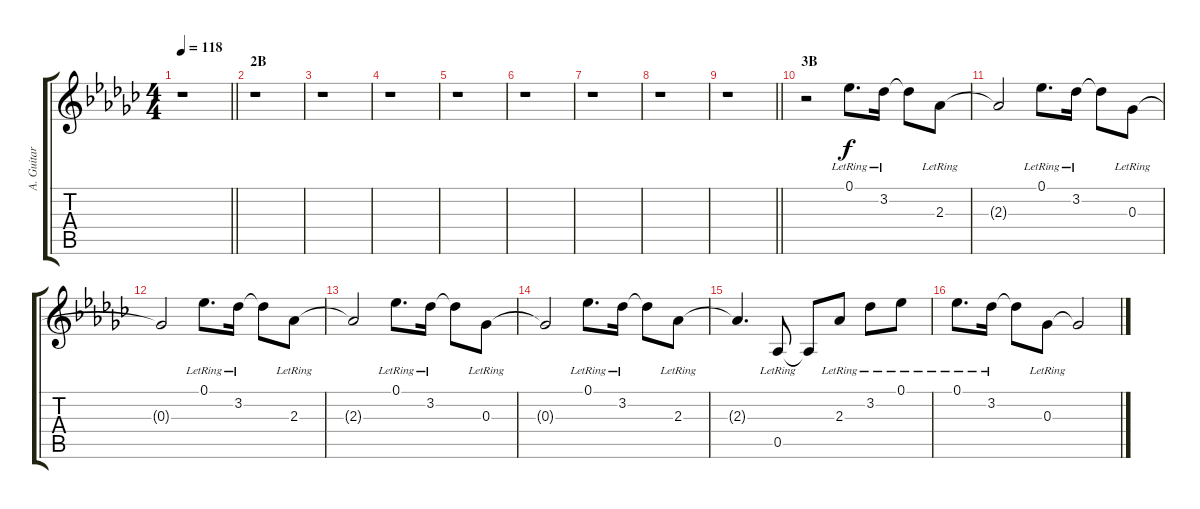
\track ("A. Guitar I" "A. Guitar ") {instrument acousticguitarsteel}
\staff {score tabs}
\tuning (Eb4 Bb3 Gb3 Db3 Ab2 Eb2) {hide}
\ts (4 4)
\tempo 118
\clef g2
\barLineRight lightlight
\ks gb
r.1{dy f} |
\section ("" "2B")
r.1 |
r.1 |
r.1 |
r.1 |
r.1 |
r.1 |
r.1 |
\barLineRight lightlight
r.1 |
\section ("" "3B")
r.2 0.1{lr}.8{d} 3.2{lr}.16 3.2{t}.8 2.3{lr}.8 |
2.3{t}.2 0.1{lr}.8{d} 3.2{lr}.16 3.2{t}.8 0.3{lr}.8 |
0.3{t}.2 0.1{lr}.8{d} 3.2{lr}.16 3.2{t}.8 2.3{lr}.8 |
2.3{t}.2 0.1{lr}.8{d} 3.2{lr}.16 3.2{t}.8 0.3{lr}.8 |
0.3{t}.2 0.1{lr}.8{d} 3.2{lr}.16 3.2{t}.8 2.3{lr}.8 |
2.3{t}.4{d} 0.5{lr}.8 0.5{t}.8 2.3{lr}.8 3.2{lr}.8 0.1{lr}.8 |
0.1{lr}.8{d} 3.2{lr}.16 3.2{t}.8 0.3{lr}.8 0.3{t}.2
